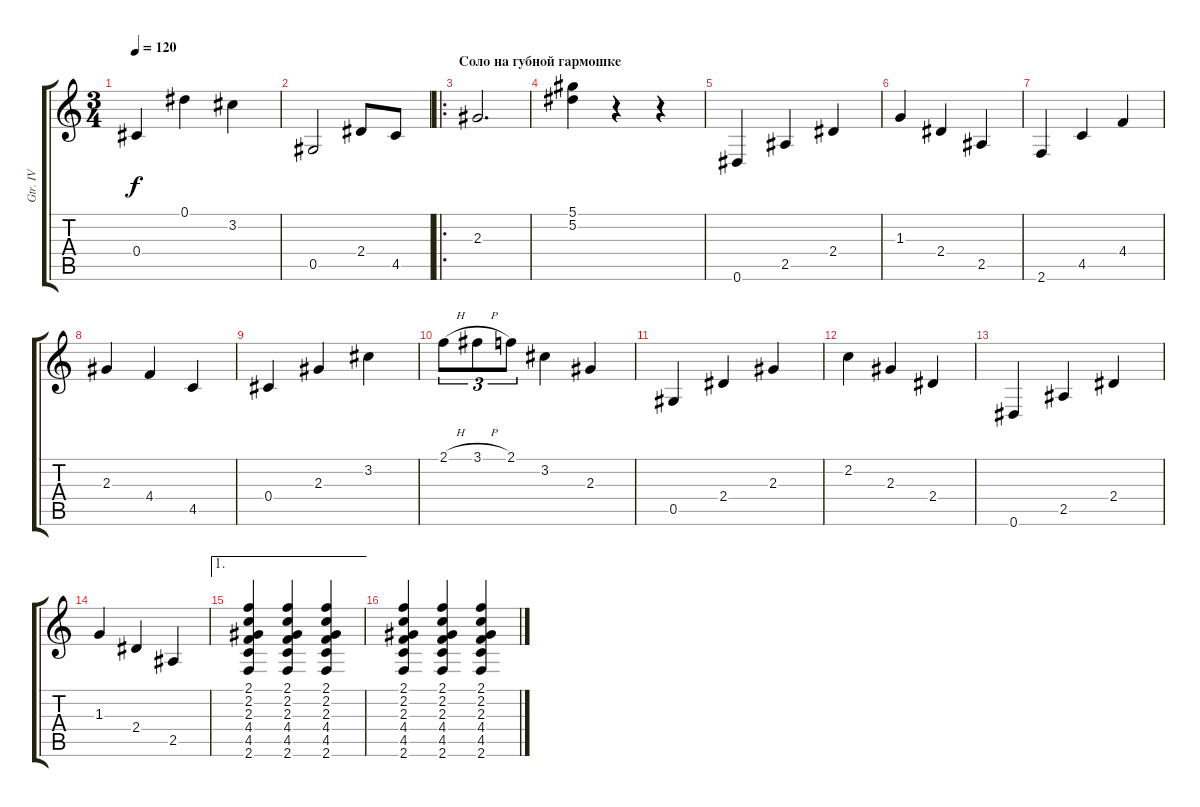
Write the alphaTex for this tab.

\track ("Gtr. IV" "Gtr. IV") {instrument acousticguitarsteel}
\staff {score tabs}
\tuning (Eb4 Bb3 Gb3 Db3 Ab2 Eb2) {hide}
\ts (3 4)
\tempo 120
\clef g2
\ks c
0.4.4{dy f} 0.1.4 3.2.4 |
0.5.2 2.4.8 4.5.8 |
\ro
\section ("" "Соло на губной гармошке")
2.3.2{d} |
(5.1 5.2).4 r.4 r.4 |
0.6.4 2.5.4 2.4.4 |
1.3.4 2.4.4 2.5.4 |
2.6.4 4.5.4 4.4.4 |
2.3.4 4.4.4 4.5.4 |
0.4.4 2.3.4 3.2.4 |
2.1{h}.8{tu (3 2)} 3.1{h}.8{tu (3 2)} 2.1.8{tu (3 2)} 3.2.4 2.3.4 |
0.5.4 2.4.4 2.3.4 |
2.2.4 2.3.4 2.4.4 |
0.6.4 2.5.4 2.4.4 |
1.3.4 2.4.4 2.5.4 |
\ae 1
(2.1 2.2 2.3 4.4 4.5 2.6).4 (2.1 2.2 2.3 4.4 4.5 2.6).4 (2.1 2.2 2.3 4.4 4.5 2.6).4 |
(2.1 2.2 2.3 4.4 4.5 2.6).4 (2.1 2.2 2.3 4.4 4.5 2.6).4 (2.1 2.2 2.3 4.4 4.5 2.6).4
